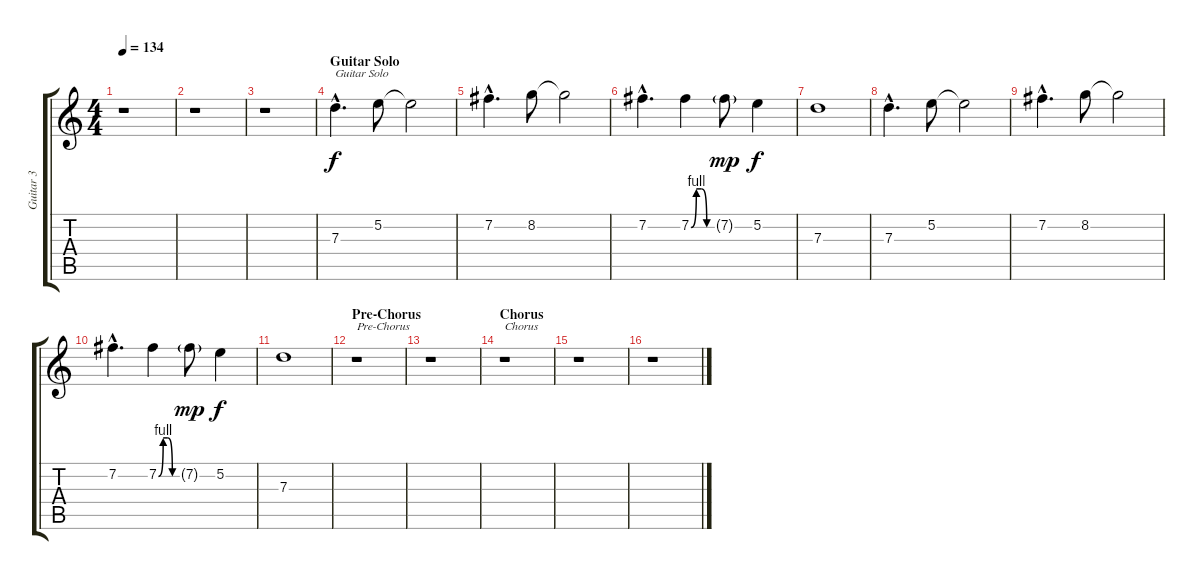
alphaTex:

\track ("Guitar 3" "Guitar 3") {instrument distortionguitar}
\staff {score tabs}
\tuning (E4 B3 G3 D3 A2 E2) {hide}
\ts (4 4)
\tempo 134
\clef g2
\ks c
r.1{dy f} |
r.1 |
r.1 |
\section ("" "Guitar Solo")
7.3{hac}.4{d txt "Guitar Solo"} 5.2.8 5.2{t}.2 |
7.2{hac}.4{d} 8.2.8 8.2{t}.2 |
7.2{hac}.4{d} 7.2{be (custom 0 0 15 4 30 4 45 0 60 0)}.4 7.2{g}.8{dy mp} 5.2.4{dy f} |
7.3.1 |
7.3{hac}.4{d} 5.2.8 5.2{t}.2 |
7.2{hac}.4{d} 8.2.8 8.2{t}.2 |
7.2{hac}.4{d} 7.2{be (custom 0 0 15 4 30 4 45 0 60 0)}.4 7.2{g}.8{dy mp} 5.2.4{dy f} |
7.3.1 |
\section ("" "Pre-Chorus")
r.1{txt "Pre-Chorus"} |
r.1 |
\section ("" "Chorus")
r.1{txt "Chorus"} |
r.1 |
r.1
